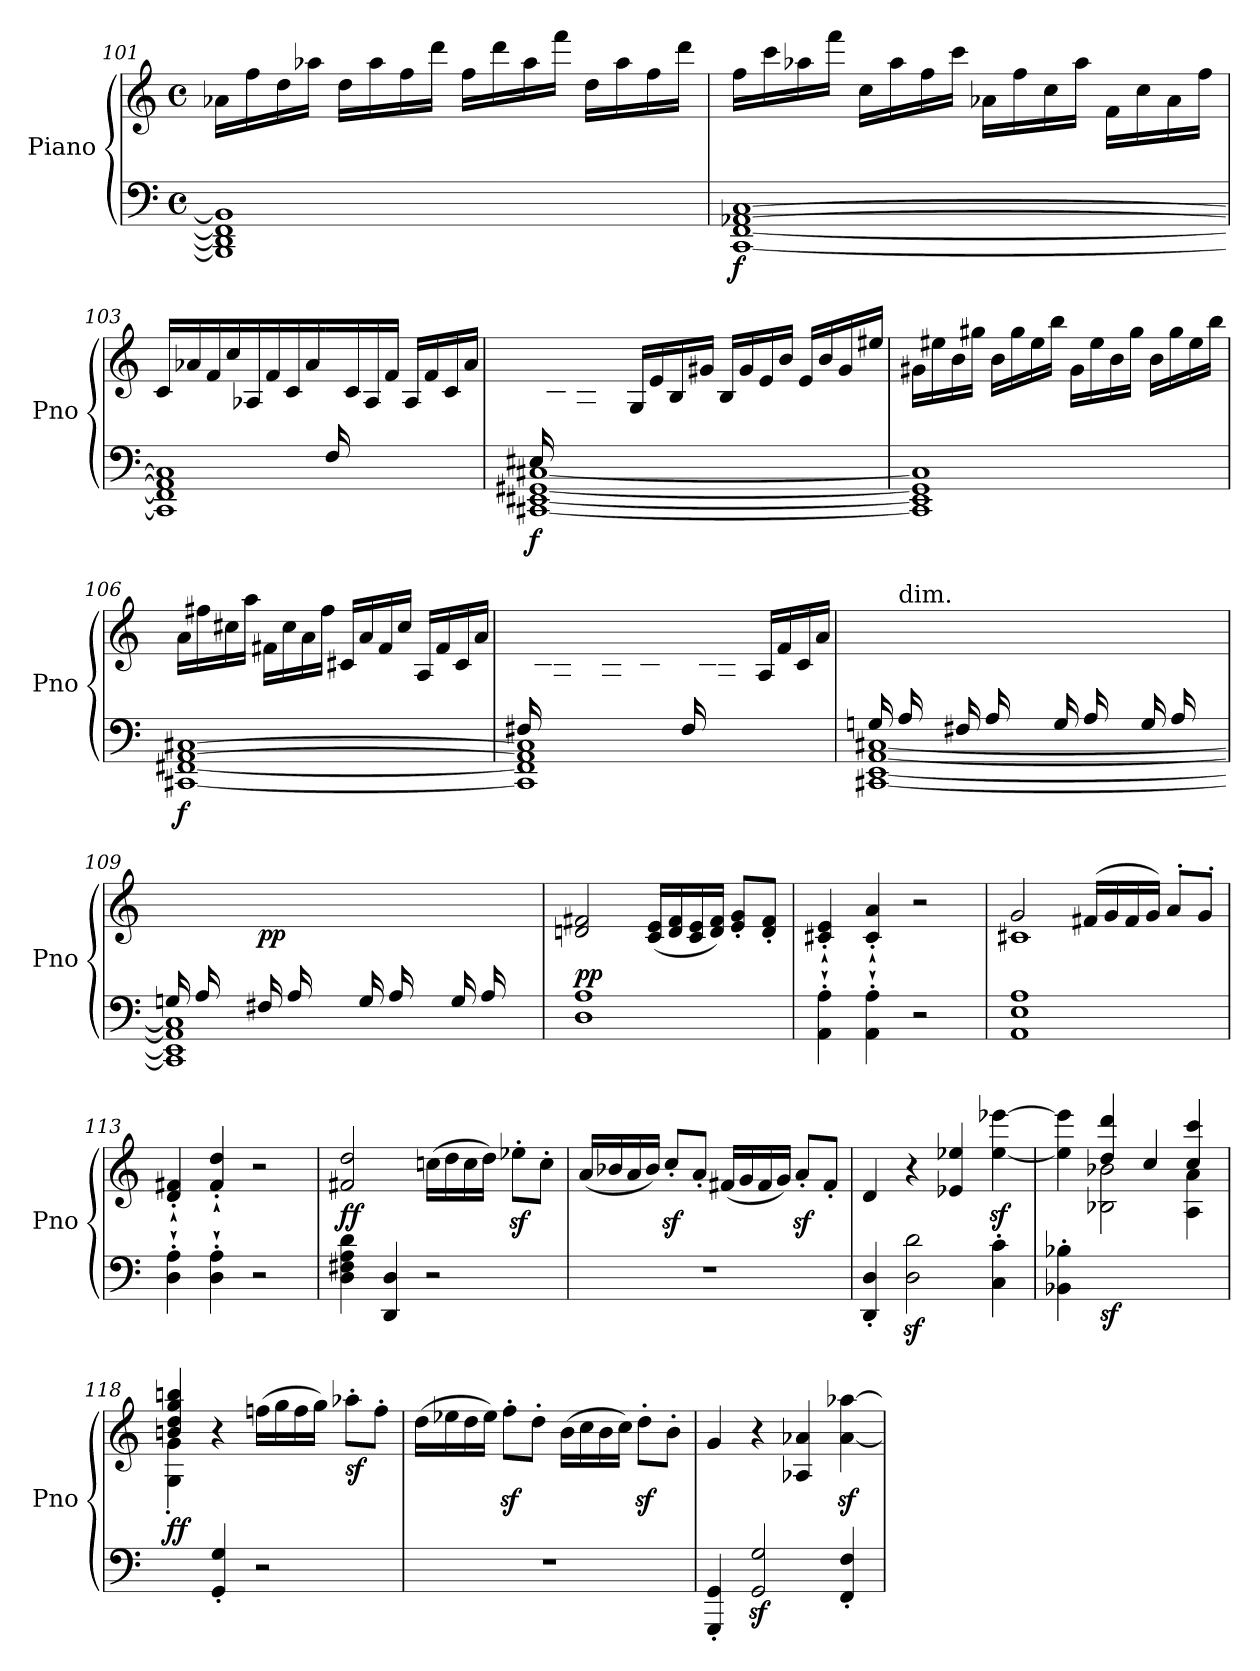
**kern	**kern	**dynam
*part1	*part1	*part1
*staff2	*staff1	*staff1/2
*I"Piano	*	*
*I'Pno	*	*
*clefF4	*clefG2	*
*k[]	*k[]	*
*C:	*C:	*
*M4/4	*M4/4	*
*met(c)	*met(c)	*
=101	=101	=101
1BBB] 1DD] 1FF] 1BB]	16a-X\LL	.
.	16ff\	.
.	16dd\	.
.	16aa-X\JJ	.
.	16dd\LL	.
.	16aa-\	.
.	16ff\	.
.	16ddd\JJ	.
.	16ff\LL	.
.	16ddd\	.
.	16aa-\	.
.	16fff\JJ	.
.	16dd\LL	.
.	16aa-\	.
.	16ff\	.
.	16ddd\JJ	.
!!LO:PB:g=z
=102	=102	=102
!	!	!LO:DY:b=2
[1CC [1FF [1AA-X [1C	16ff\LL	f
.	16ccc\	.
.	16aa-X\	.
.	16fff\JJ	.
.	16cc\LL	.
.	16aa-\	.
.	16ff\	.
.	16ccc\JJ	.
.	16a-X\LL	.
.	16ff\	.
.	16cc\	.
.	16aa-\JJ	.
.	16f\LL	.
.	16cc\	.
.	16a-\	.
.	16ff\JJ	.
=103	=103	=103
*^	*	*
2ryy	1CC] 1FF] 1AA-] 1C]	16c/LL	.
.	.	16a-X/	.
.	.	16f/	.
.	.	16cc/JJ	.
.	.	16A-X/LL	.
.	.	16f/	.
.	.	16c/	.
.	.	16a-/JJ	.
16F/LL	.	16ryy	.
4..ryy	.	16c/	.
.	.	16A-/	.
.	.	16f/JJ	.
.	.	16A-/LL	.
.	.	16f/	.
.	.	16c/	.
.	.	16a-/JJ	.
!!LO:LB:g=z
=104	=104	=104	=104
!	!	!	!LO:DY:b=2
16E#X/LL	[1CC#X [1EE#X [1GG#X [1C#X	16ryy	f
2...ryy	.	16B/	.
.	.	16G#X/	.
.	.	16e#X/JJ	.
.	.	16G#/LL	.
.	.	16e#/	.
.	.	16B/	.
.	.	16g#X/JJ	.
.	.	16B/LL	.
.	.	16g#/	.
.	.	16e#/	.
.	.	16b/JJ	.
.	.	16e#/LL	.
.	.	16b/	.
.	.	16g#/	.
.	.	16ee#X/JJ	.
*v	*v	*	*
=105	=105	=105
1CC#] 1EE#] 1GG#] 1C#]	16g#X\LL	.
.	16ee#X\	.
.	16b\	.
.	16gg#X\JJ	.
.	16b\LL	.
.	16gg#\	.
.	16ee#\	.
.	16bb\JJ	.
.	16g#\LL	.
.	16ee#\	.
.	16b\	.
.	16gg#\JJ	.
.	16b\LL	.
.	16gg#\	.
.	16ee#\	.
.	16bb\JJ	.
!!LO:LB:g=z
=106	=106	=106
!	!	!LO:DY:b=2
[1CC#X [1FF#X [1AA [1C#X	16a\LL	f
.	16ff#X\	.
.	16cc#X\	.
.	16aa\JJ	.
.	16f#X\LL	.
.	16cc#\	.
.	16a\	.
.	16ff#\JJ	.
.	16c#X/LL	.
.	16a/	.
.	16f#/	.
.	16cc#/JJ	.
.	16A/LL	.
.	16f#/	.
.	16c#/	.
.	16a/JJ	.
=107	=107	=107
*^	*	*
16F#X/LL	1CC#] 1FF#] 1AA] 1C#]	16ryy	.
4..ryy	.	16c#X/	.
.	.	16A/	.
.	.	16f#X/JJ	.
.	.	16A/LL	.
.	.	16f#/	.
.	.	16c#/	.
.	.	16a/JJ	.
16F#/LL	.	16ryy	.
4..ryy	.	16c#/	.
.	.	16A/	.
.	.	16f#/JJ	.
.	.	16A/LL	.
.	.	16f#/	.
.	.	16c#/	.
.	.	16a/JJ	.
!!LO:LB:g=z
=108	=108	=108	=108
16Gn/LL	[1CC#X [1EE [1AA [1C#X	16ryy	.
!	!	!LO:TX:a:t=dim.	!
16A/	.	16ryy	.
8ryy	.	16e/	.
.	.	16g/JJ	.
16F#X/LL	.	8ryy	.
16A/	.	.	.
8ryy	.	16d#X/	.
.	.	16f#X/JJ	.
16G/LL	.	8ryy	.
16A/	.	.	.
8ryy	.	16e/	.
.	.	16g/JJ	.
16G/LL	.	8ryy	.
16A/	.	.	.
8ryy	.	16e/	.
.	.	16g/JJ	.
=109	=109	=109	=109
16Gn/LL	1CC#] 1EE] 1AA] 1C#]	8ryy	.
16A/	.	.	.
8ryy	.	16e/	.
.	.	16g/JJ	.
!	!	!	!LO:DY:b
16F#X/LL	.	8ryy	pp
16A/	.	.	.
8ryy	.	16d#X/	.
.	.	16f#X/JJ	.
16G/LL	.	8ryy	.
16A/	.	.	.
8ryy	.	16e/	.
.	.	16g/JJ	.
16G/LL	.	8ryy	.
16A/	.	.	.
8ryy	.	16e/	.
.	.	16g/JJ	.
*v	*v	*	*
!!LO:LB:g=z
=110	=110	=110
!	!	!LO:DY:a=2
1D 1A	2dn/ 2f#X/	pp
.	(16c/ 16e/LL	.
.	16d/ 16f#/	.
.	16c/ 16e/	.
.	16d/ 16f#/JJ)	.
.	8e/' 8g/'L	.
.	8d/' 8f#/'J	.
=111	=111	=111
4AA\`' 4A\`'	4c#X/`' 4e/`'	.
4AA\`' 4A\`'	4c#/`' 4a/`'	.
2r	2r	.
=112	=112	=112
*	*^	*
1AA 1E 1A	2g/	1c#X	.
.	(16f#X/LL	.	.
.	16g/	.	.
.	16f#/	.	.
.	16g/JJ)	.	.
.	8a'/L	.	.
.	8g'/J	.	.
*	*v	*v	*
=113	=113	=113
4D\`' 4A\`'	4d/`' 4f#X/`'	.
4D\`' 4A\`'	4f#/`' 4dd/`'	.
2r	2r	.
=114	=114	=114
!	!	!LO:DY:b
4D\ 4F#X\ 4A\ 4d\	2f#X/ 2dd/	ff
4DD/ 4D/	.	.
2r	(16ccn\LL	.
.	16dd\	.
.	16cc\	.
.	16dd\JJ)	.
.	8ee-Xz<'\L	.
.	8cc'\J	.
!!LO:PB:g=z
=115	=115	=115
1r	(16a/LL	.
.	16b-X/	.
.	16a/	.
.	16b-/JJ)	.
.	8ccz<'/L	.
.	8a'/J	.
.	(16f#X/LL	.
.	16g/	.
.	16f#/	.
.	16g/JJ)	.
.	8az<'/L	.
.	8f#'/J	.
=116	=116	=116
4DD/' 4D/'	4d/	.
2D\z< 2d\z<	4r	.
.	4e-X/ 4ee-X/	.
4C\' 4c\'	[4ee-\z< [4eee-X\z<	.
=117	=117	=117
*	*^	*
4BB-X\' 4B-X\'	4ee-\] 4eee-\]	4ryy	.
!	!	!	!LO:DY:b=2
2.ryy	4dd/ 4ddd/	2B-\ 2b-X\	sf
.	4cc/	.	.
.	4cc/ 4ccc/	4A\ 4a\	.
=118	=118	=118	=118
!	!	!	!LO:DY:b
4ryy	4bn/ 4dd/ 4gg/ 4bbn/	4G\' 4g\'	ff
4GG/' 4G/'	4r	2.ryy	.
2r	(16ffn\LL	.	.
.	16gg\	.	.
.	16ff\	.	.
.	16gg\JJ)	.	.
!	!	!	!LO:DY:b
.	8aa-X'\L	.	sf
.	8ff'\J	.	.
*	*v	*v	*
!!LO:LB:g=z
=119	=119	=119
1r	(16dd\LL	.
.	16ee-X\	.
.	16dd\	.
.	16ee-\JJ)	.
.	8ffz<'\L	.
.	8dd'\J	.
.	(16b\LL	.
.	16cc\	.
.	16b\	.
.	16cc\JJ)	.
.	8ddz<'\L	.
.	8b'\J	.
=120	=120	=120
4GGG/' 4GG/'	4g/	.
2GG/z< 2G/z<	4r	.
.	4A-X/ 4a-X/	.
4FF/' 4F/'	[4a-\z< [4aa-X\z<	.
=	=	=
*-	*-	*-
